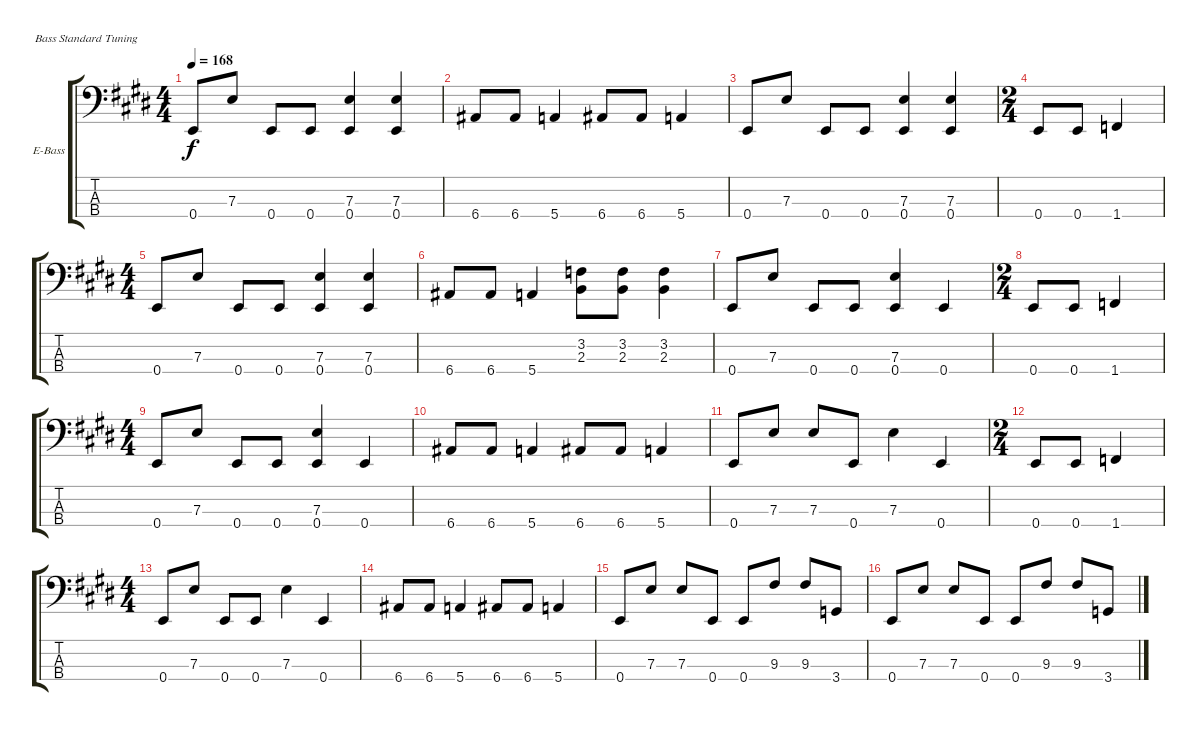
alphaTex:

\bracketExtendMode groupsimilarinstruments
\firstSystemTrackNameOrientation horizontal
\otherSystemsTrackNameOrientation horizontal
\track ("Bass" "E-Bass") {instrument electricbasspick}
\staff {score tabs}
\tuning (G2 D2 A1 E1)
\ts (4 4)
\tempo 168
\clef f4
\scale
1.10845
\ks e
0.4.8{dy f} 7.3.8 0.4.8 0.4.8 (7.3 0.4).4 (7.3 0.4).4 |
\scale
0.891551 6.4.8 6.4.8 5.4.4 6.4.8 6.4.8 5.4.4 |
\scale
1.07818 0.4.8 7.3.8 0.4.8 0.4.8 (7.3 0.4).4 (7.3 0.4).4 |
\ts (2 4)
\scale
0.921816 0.4.8 0.4.8 1.4.4 |
\ts (4 4)
\scale
1.10845 0.4.8 7.3.8 0.4.8 0.4.8 (7.3 0.4).4 (7.3 0.4).4 |
\scale
0.891551 6.4.8 6.4.8 5.4.4 (3.2 2.3).8 (3.2 2.3).8 (3.2 2.3).4 |
\scale
1.07818 0.4.8 7.3.8 0.4.8 0.4.8 (7.3 0.4).4 0.4.4 |
\ts (2 4)
\scale
0.921816 0.4.8 0.4.8 1.4.4 |
\ts (4 4)
\scale
1.10845 0.4.8 7.3.8 0.4.8 0.4.8 (7.3 0.4).4 0.4.4 |
\scale
0.891551 6.4.8 6.4.8 5.4.4 6.4.8 6.4.8 5.4.4 |
\scale
1.07818 0.4.8 7.3.8 7.3.8 0.4.8 7.3.4 0.4.4 |
\ts (2 4)
\scale
0.921816 0.4.8 0.4.8 1.4.4 |
\ts (4 4)
\scale
1.10845 0.4.8 7.3.8 0.4.8 0.4.8 7.3.4 0.4.4 |
\scale
0.891551 6.4.8 6.4.8 5.4.4 6.4.8 6.4.8 5.4.4 |
\scale
1.07818 0.4.8 7.3.8 7.3.8 0.4.8 0.4.8 9.3.8 9.3.8 3.4.8 |
\scale
0.921816 0.4.8 7.3.8 7.3.8 0.4.8 0.4.8 9.3.8 9.3.8 3.4.8
